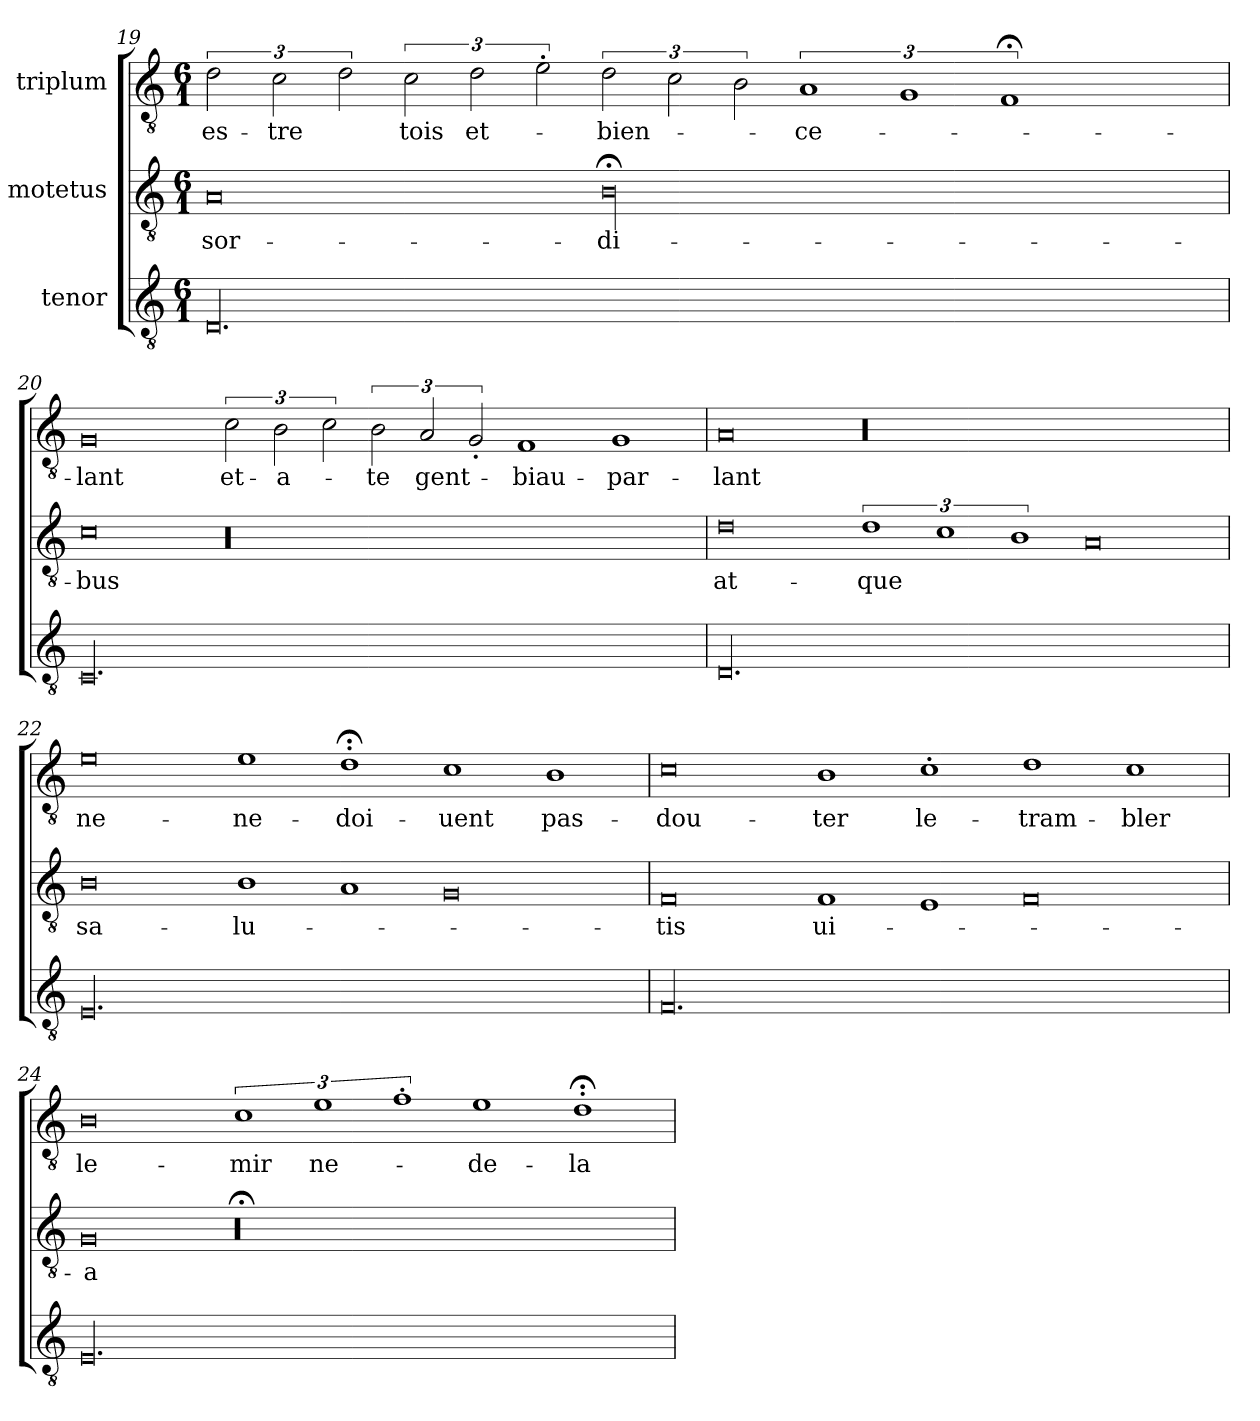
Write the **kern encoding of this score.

**kern	**kern	**text	**kern	**text
*part3	*part2	*part2	*part1	*part1
*staff3	*staff2	*staff2	*staff1	*staff1
*I"tenor	*I"motetus	*	*I"triplum	*
!!LO:PB:g=z
*clefGv2	*clefGv2	*	*clefGv2	*
*k[]	*k[]	*	*k[]	*
*C:	*C:	*	*C:	*
*M6/1	*M6/1	*	*M6/1	*
=19	=19	=19	=19	=19
00.D/	0A/	sor-	3d\	es-
.	.	.	3c\	-tre
.	.	.	3d\	.
.	.	.	3c\	-tois
.	.	.	3d\	et-
.	.	.	3e'\	.
.	00B;<\	-di-	3d\	bien-
.	.	.	3c\	.
.	.	.	3B\	.
.	.	.	3%2A/	ce-
.	.	.	3%2G/	.
.	.	.	3%2F;</	.
.	.	.	1ryy	.
=20	=20	=20	=20	=20
00.C/	0c\	-bus	0G/	-lant
.	00r	.	3c\	et-
.	.	.	3B\	a-
.	.	.	3c\	.
.	.	.	3B\	-te
.	.	.	3A/	gent-
.	.	.	3G'/	.
.	.	.	1F/	biau-
.	.	.	1G/	par-
=21	=21	=21	=21	=21
00.D/	0d\	at-	0A/	-lant
.	3%2d\	-que	00r	.
.	3%2c\	.	.	.
.	3%2B\	.	.	.
.	0A/	.	.	.
=22	=22	=22	=22	=22
00.E/	0B\	sa-	0e\	ne-
.	1B\	-lu-	1e\	ne-
.	1A/	.	1d;<'\	doi-
.	0G/	.	1c\	-uent
.	.	.	1B\	pas-
=23	=23	=23	=23	=23
00.F/	0F/	-tis	0c\	dou-
.	1F/	ui-	1B\	-ter
.	1E/	.	1c'\	le-
.	0F/	.	1d\	tram-
.	.	.	1c\	-bler
=24	=24	=24	=24	=24
00.E/	0G/	-a	0B\	le-
.	00r;<	.	3%2c\	-mir
.	.	.	3%2e\	ne-
.	.	.	3%2f'\	.
.	.	.	1e\	de-
.	.	.	1d;<'\	la-
=	=	=	=	=
*-	*-	*-	*-	*-
